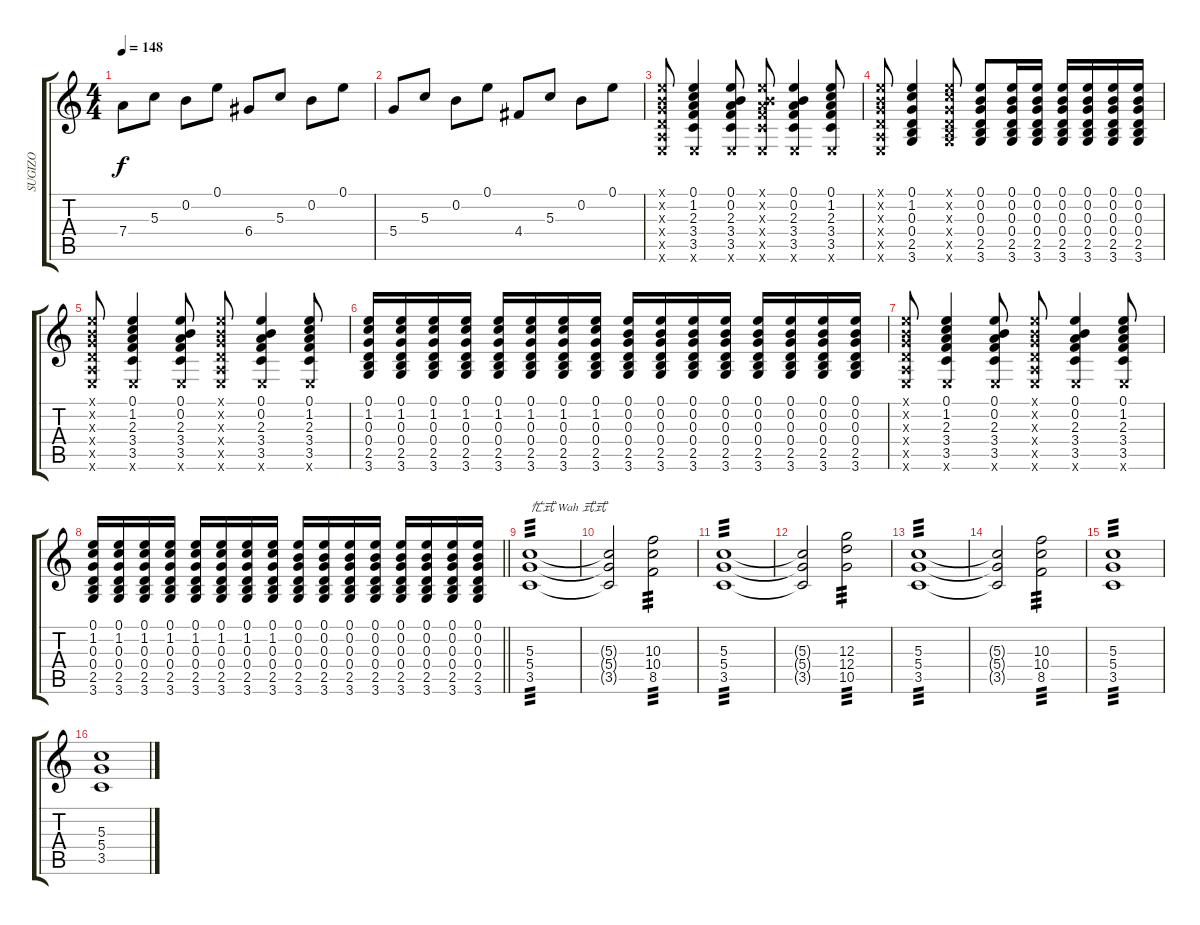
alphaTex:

\track ("SUGIZO" "SUGIZO") {instrument distortionguitar}
\staff {score tabs}
\tuning (E4 B3 G3 D3 A2 E2) {hide}
\ts (4 4)
\tempo 148
\clef g2
\ks c
7.4.8{dy f} 5.3.8 0.2.8 0.1.8 6.4.8 5.3.8 0.2.8 0.1.8 |
5.4.8 5.3.8 0.2.8 0.1.8 4.4.8 5.3.8 0.2.8 0.1.8 |
(0.1{x} 0.2{x} 0.3{x} 0.4{x} 0.5{x} 0.6{x}).8 (0.1 1.2 2.3 3.4 3.5 0.6{x}).4 (0.1 0.2 2.3 3.4 3.5 0.6{x}).8 (0.1{x} 0.2{x} 2.3{x} 3.4{x} 3.5{x} 0.6{x}).8 (0.1 0.2 2.3 3.4 3.5 0.6{x}).4 (0.1 1.2 2.3 3.4 3.5 0.6{x}).8 |
(0.1{x} 0.2{x} 0.3{x} 0.4{x} 0.5{x} 0.6{x}).8 (0.1 1.2 0.3 0.4 2.5 3.6).4 (0.1{x} 1.2{x} 0.3{x} 0.4{x} 2.5{x} 3.6{x}).8 (0.1 0.2 0.3 0.4 2.5 3.6).8 (0.1 0.2 0.3 0.4 2.5 3.6).16 (0.1 0.2 0.3 0.4 2.5 3.6).16 (0.1 0.2 0.3 0.4 2.5 3.6).16 (0.1 0.2 0.3 0.4 2.5 3.6).16 (0.1 0.2 0.3 0.4 2.5 3.6).16 (0.1 0.2 0.3 0.4 2.5 3.6).16 |
(0.1{x} 0.2{x} 0.3{x} 0.4{x} 0.5{x} 0.6{x}).8 (0.1 1.2 2.3 3.4 3.5 0.6{x}).4 (0.1 0.2 2.3 3.4 3.5 0.6{x}).8 (0.1{x} 0.2{x} 0.3{x} 0.4{x} 0.5{x} 0.6{x}).8 (0.1 0.2 2.3 3.4 3.5 0.6{x}).4 (0.1 1.2 2.3 3.4 3.5 0.6{x}).8 |
(0.1 1.2 0.3 0.4 2.5 3.6).16 (0.1 1.2 0.3 0.4 2.5 3.6).16 (0.1 1.2 0.3 0.4 2.5 3.6).16 (0.1 1.2 0.3 0.4 2.5 3.6).16 (0.1 1.2 0.3 0.4 2.5 3.6).16 (0.1 1.2 0.3 0.4 2.5 3.6).16 (0.1 1.2 0.3 0.4 2.5 3.6).16 (0.1 1.2 0.3 0.4 2.5 3.6).16 (0.1 0.2 0.3 0.4 2.5 3.6).16 (0.1 0.2 0.3 0.4 2.5 3.6).16 (0.1 0.2 0.3 0.4 2.5 3.6).16 (0.1 0.2 0.3 0.4 2.5 3.6).16 (0.1 0.2 0.3 0.4 2.5 3.6).16 (0.1 0.2 0.3 0.4 2.5 3.6).16 (0.1 0.2 0.3 0.4 2.5 3.6).16 (0.1 0.2 0.3 0.4 2.5 3.6).16 |
(0.1{x} 0.2{x} 0.3{x} 0.4{x} 0.5{x} 0.6{x}).8 (0.1 1.2 2.3 3.4 3.5 0.6{x}).4 (0.1 0.2 2.3 3.4 3.5 0.6{x}).8 (0.1{x} 0.2{x} 0.3{x} 0.4{x} 0.5{x} 0.6{x}).8 (0.1 0.2 2.3 3.4 3.5 0.6{x}).4 (0.1 1.2 2.3 3.4 3.5 0.6{x}).8 |
\barLineRight lightlight
(0.1 1.2 0.3 0.4 2.5 3.6).16 (0.1 1.2 0.3 0.4 2.5 3.6).16 (0.1 1.2 0.3 0.4 2.5 3.6).16 (0.1 1.2 0.3 0.4 2.5 3.6).16 (0.1 1.2 0.3 0.4 2.5 3.6).16 (0.1 1.2 0.3 0.4 2.5 3.6).16 (0.1 1.2 0.3 0.4 2.5 3.6).16 (0.1 1.2 0.3 0.4 2.5 3.6).16 (0.1 0.2 0.3 0.4 2.5 3.6).16 (0.1 0.2 0.3 0.4 2.5 3.6).16 (0.1 0.2 0.3 0.4 2.5 3.6).16 (0.1 0.2 0.3 0.4 2.5 3.6).16 (0.1 0.2 0.3 0.4 2.5 3.6).16 (0.1 0.2 0.3 0.4 2.5 3.6).16 (0.1 0.2 0.3 0.4 2.5 3.6).16 (0.1 0.2 0.3 0.4 2.5 3.6).16 |
(5.3 5.4 3.5).1{txt "忙式 Wah 式式" tp 3} |
(5.3{t} 5.4{t} 3.5{t}).2 (10.3 10.4 8.5).2{tp 3} |
(5.3 5.4 3.5).1{tp 3} |
(5.3{t} 5.4{t} 3.5{t}).2 (12.3 12.4 10.5).2{tp 3} |
(5.3 5.4 3.5).1{tp 3} |
(5.3{t} 5.4{t} 3.5{t}).2 (10.3 10.4 8.5).2{tp 3} |
(5.3 5.4 3.5).1{tp 3} |
(5.3 5.4 3.5).1
